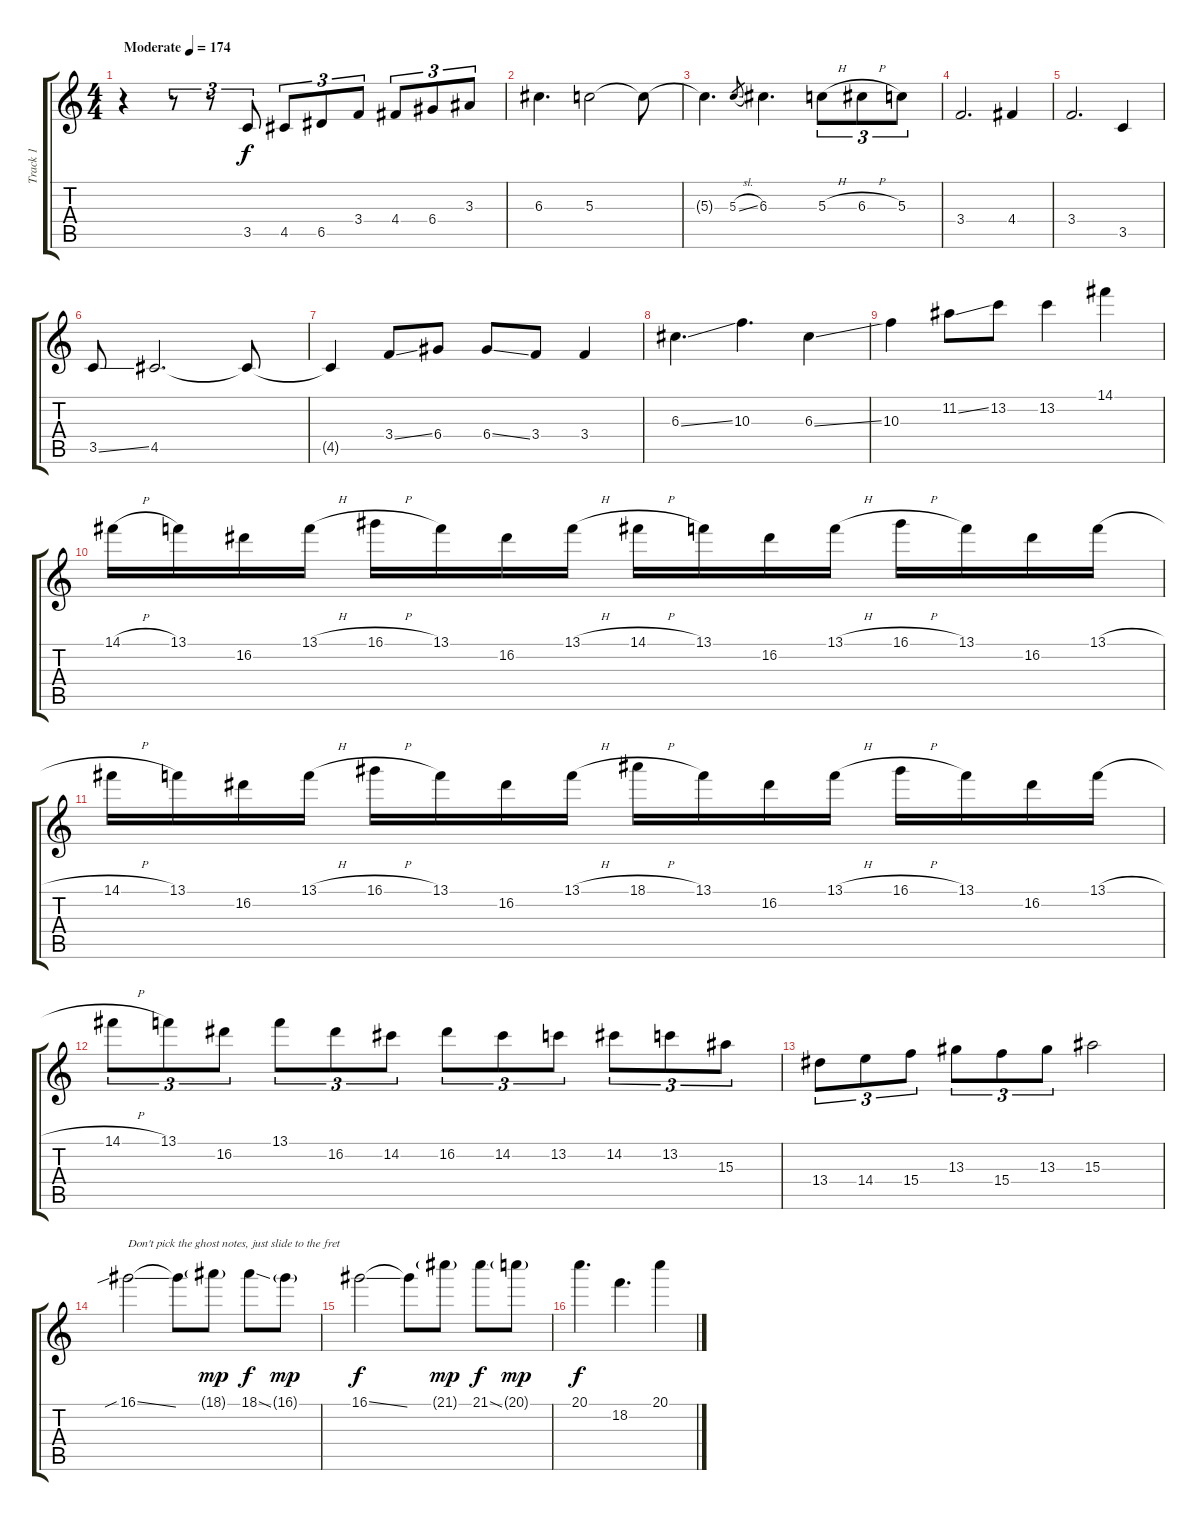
\track ("Track 1" "Track 1") {instrument distortionguitar}
\staff {score tabs}
\tuning (E4 B3 G3 D3 A2 E2) {hide}
\ts (4 4)
\tempo (174 "Moderate")
\clef g2
\ks c
r.4{dy f instrument distortionguitar} r.8{tu (3 2)} r.8{tu (3 2)} 3.5.8{tu (3 2)} 4.5.8{tu (3 2)} 6.5.8{tu (3 2)} 3.4.8{tu (3 2)} 4.4.8{tu (3 2)} 6.4.8{tu (3 2)} 3.3.8{tu (3 2)} |
6.3.4{d} 5.3.2 5.3{t}.8 |
5.3{t}.4{d} 5.3{sl}.8{gr} 6.3.4{d} 5.3{h}.8{tu (3 2)} 6.3{h}.8{tu (3 2)} 5.3.8{tu (3 2)} |
3.4.2{d} 4.4.4 |
3.4.2{d} 3.5.4 |
3.5{ss}.8 4.5.2{d} 4.5{t}.8 |
4.5{t}.4 3.4{ss}.8 6.4.8 6.4{ss}.8 3.4.8 3.4.4 |
6.3{ss}.4{d} 10.3.4{d} 6.3{ss}.4 |
10.3.4 11.2{ss}.8 13.2.8 13.2.4 14.1.4 |
14.1{h}.16 13.1.16 16.2.16 13.1{h}.16 16.1{h}.16 13.1.16 16.2.16 13.1{h}.16 14.1{h}.16 13.1.16 16.2.16 13.1{h}.16 16.1{h}.16 13.1.16 16.2.16 13.1{h}.16 |
14.1{h}.16 13.1.16 16.2.16 13.1{h}.16 16.1{h}.16 13.1.16 16.2.16 13.1{h}.16 18.1{h}.16 13.1.16 16.2.16 13.1{h}.16 16.1{h}.16 13.1.16 16.2.16 13.1{h}.16 |
14.1{h}.8{tu (3 2)} 13.1.8{tu (3 2)} 16.2.8{tu (3 2)} 13.1.8{tu (3 2)} 16.2.8{tu (3 2)} 14.2.8{tu (3 2)} 16.2.8{tu (3 2)} 14.2.8{tu (3 2)} 13.2.8{tu (3 2)} 14.2.8{tu (3 2)} 13.2.8{tu (3 2)} 15.3.8{tu (3 2)} |
13.4.8{tu (3 2)} 14.4.8{tu (3 2)} 15.4.8{tu (3 2)} 13.3.8{tu (3 2)} 15.4.8{tu (3 2)} 13.3.8{tu (3 2)} 15.3.2 |
16.1{sib ss}.2{txt "Don't pick the ghost notes, just slide to the fret"} 16.1{t}.8 18.1{g}.8{dy mp} 18.1{ss}.8{dy f} 16.1{g}.8{dy mp} |
16.1{ss}.2{dy f} 16.1{t}.8 21.1{g}.8{dy mp} 21.1{ss}.8{dy f} 20.1{g}.8{dy mp} |
20.1.4{d dy f} 18.2.4{d} 20.1.4
